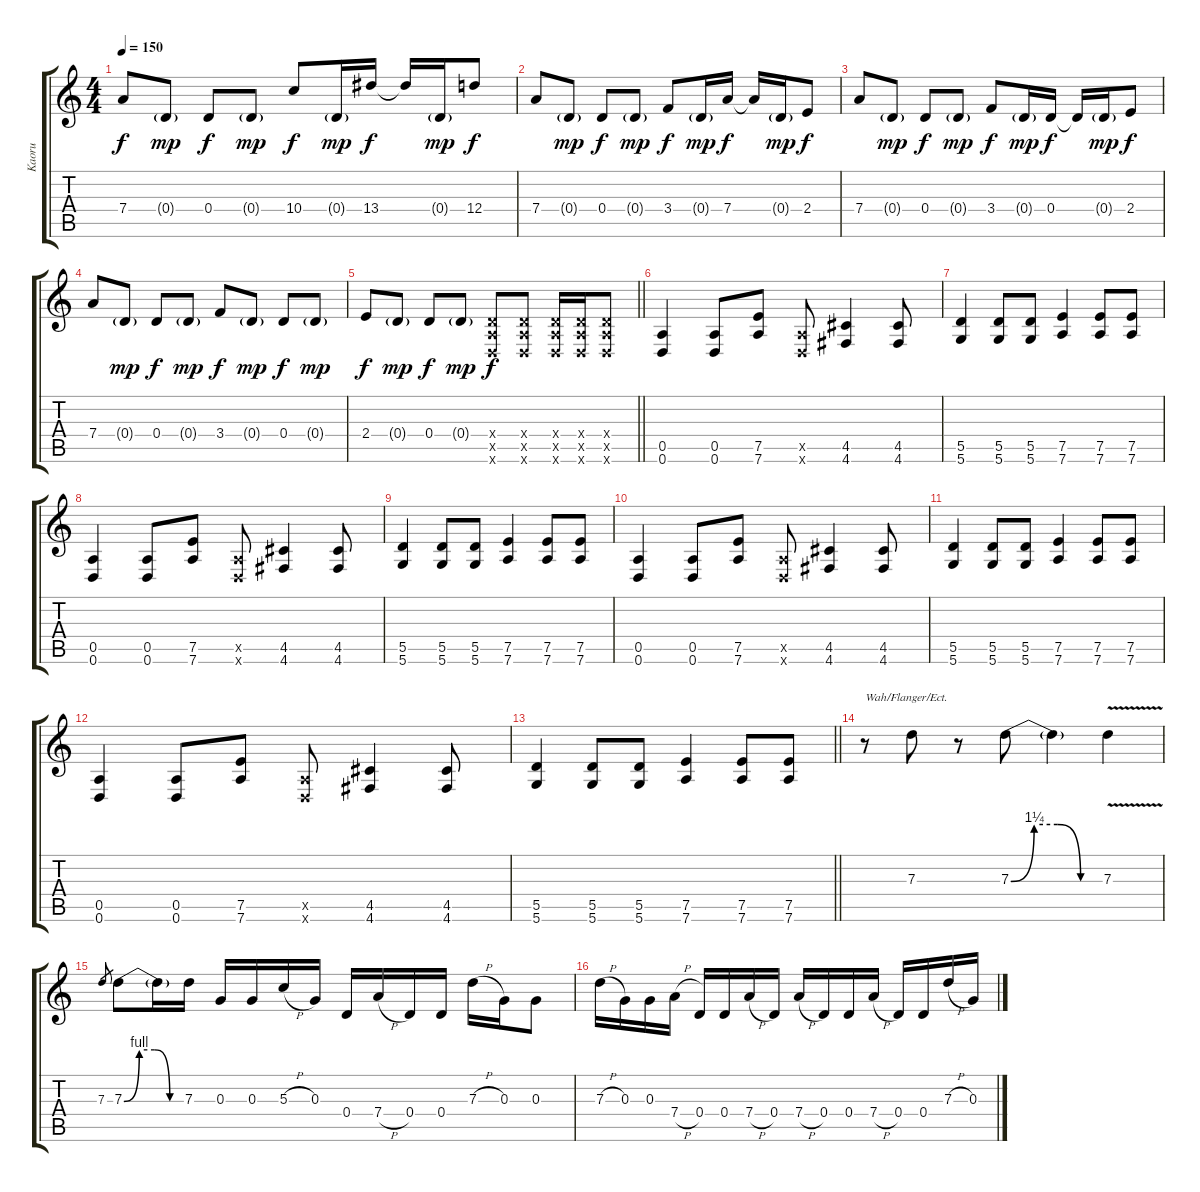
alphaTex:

\track ("Kaoru" "Kaoru") {instrument distortionguitar}
\staff {score tabs}
\tuning (E4 B3 G3 D3 A2 D2) {hide}
\ts (4 4)
\tempo 150
\clef g2
\ks c
7.4.8{dy f} 0.4{g}.8{dy mp} 0.4.8{dy f} 0.4{g}.8{dy mp} 10.4.8{dy f} 0.4{g}.16{dy mp} 13.4.16{dy f} 13.4{t}.16 0.4{g}.16{dy mp} 12.4.8{dy f} |
7.4.8 0.4{g}.8{dy mp} 0.4.8{dy f} 0.4{g}.8{dy mp} 3.4.8{dy f} 0.4{g}.16{dy mp} 7.4.16{dy f} 7.4{t}.16 0.4{g}.16{dy mp} 2.4.8{dy f} |
7.4.8 0.4{g}.8{dy mp} 0.4.8{dy f} 0.4{g}.8{dy mp} 3.4.8{dy f} 0.4{g}.16{dy mp} 0.4.16{dy f} 0.4{t}.16 0.4{g}.16{dy mp} 2.4.8{dy f} |
7.4.8 0.4{g}.8{dy mp} 0.4.8{dy f} 0.4{g}.8{dy mp} 3.4.8{dy f} 0.4{g}.8{dy mp} 0.4.8{dy f} 0.4{g}.8{dy mp} |
\barLineRight lightlight
2.4.8{dy f} 0.4{g}.8{dy mp} 0.4.8{dy f} 0.4{g}.8{dy mp} (0.4{x} 0.5{x} 0.6{x}).8{dy f} (0.4{x} 0.5{x} 0.6{x}).8 (0.4{x} 0.5{x} 0.6{x}).16 (0.4{x} 0.5{x} 0.6{x}).16 (0.4{x} 0.5{x} 0.6{x}).8 |
(0.5 0.6).4 (0.5 0.6).8 (7.5 7.6).8 (0.5{x} 0.6{x}).8 (4.5 4.6).4 (4.5 4.6).8 |
(5.5 5.6).4 (5.5 5.6).8 (5.5 5.6).8 (7.5 7.6).4 (7.5 7.6).8 (7.5 7.6).8 |
(0.5 0.6).4 (0.5 0.6).8 (7.5 7.6).8 (0.5{x} 0.6{x}).8 (4.5 4.6).4 (4.5 4.6).8 |
(5.5 5.6).4 (5.5 5.6).8 (5.5 5.6).8 (7.5 7.6).4 (7.5 7.6).8 (7.5 7.6).8 |
(0.5 0.6).4 (0.5 0.6).8 (7.5 7.6).8 (0.5{x} 0.6{x}).8 (4.5 4.6).4 (4.5 4.6).8 |
(5.5 5.6).4 (5.5 5.6).8 (5.5 5.6).8 (7.5 7.6).4 (7.5 7.6).8 (7.5 7.6).8 |
(0.5 0.6).4 (0.5 0.6).8 (7.5 7.6).8 (0.5{x} 0.6{x}).8 (4.5 4.6).4 (4.5 4.6).8 |
\barLineRight lightlight
(5.5 5.6).4 (5.5 5.6).8 (5.5 5.6).8 (7.5 7.6).4 (7.5 7.6).8 (7.5 7.6).8 |
r.8{txt "Wah/Flanger/Ect."} 7.3.8 r.8 7.3{be (custom 0 0 15 5 30 5 45 0 60 0)}.8 7.3{t}.4 7.3{v}.4 |
7.3.8{gr} 7.3{be (custom 0 0 15 4 30 4 45 0 60 0)}.8 7.3{t}.16 7.3.16 0.3.16 0.3.16 5.3{h}.16 0.3.16 0.4.16 7.4{h}.16 0.4.16 0.4.16 7.3{h}.16 0.3.16 0.3.8 |
7.3{h}.16 0.3.16 0.3.16 7.4{h}.16 0.4.16 0.4.16 7.4{h}.16 0.4.16 7.4{h}.16 0.4.16 0.4.16 7.4{h}.16 0.4.16 0.4.16 7.3{h}.16 0.3.16
